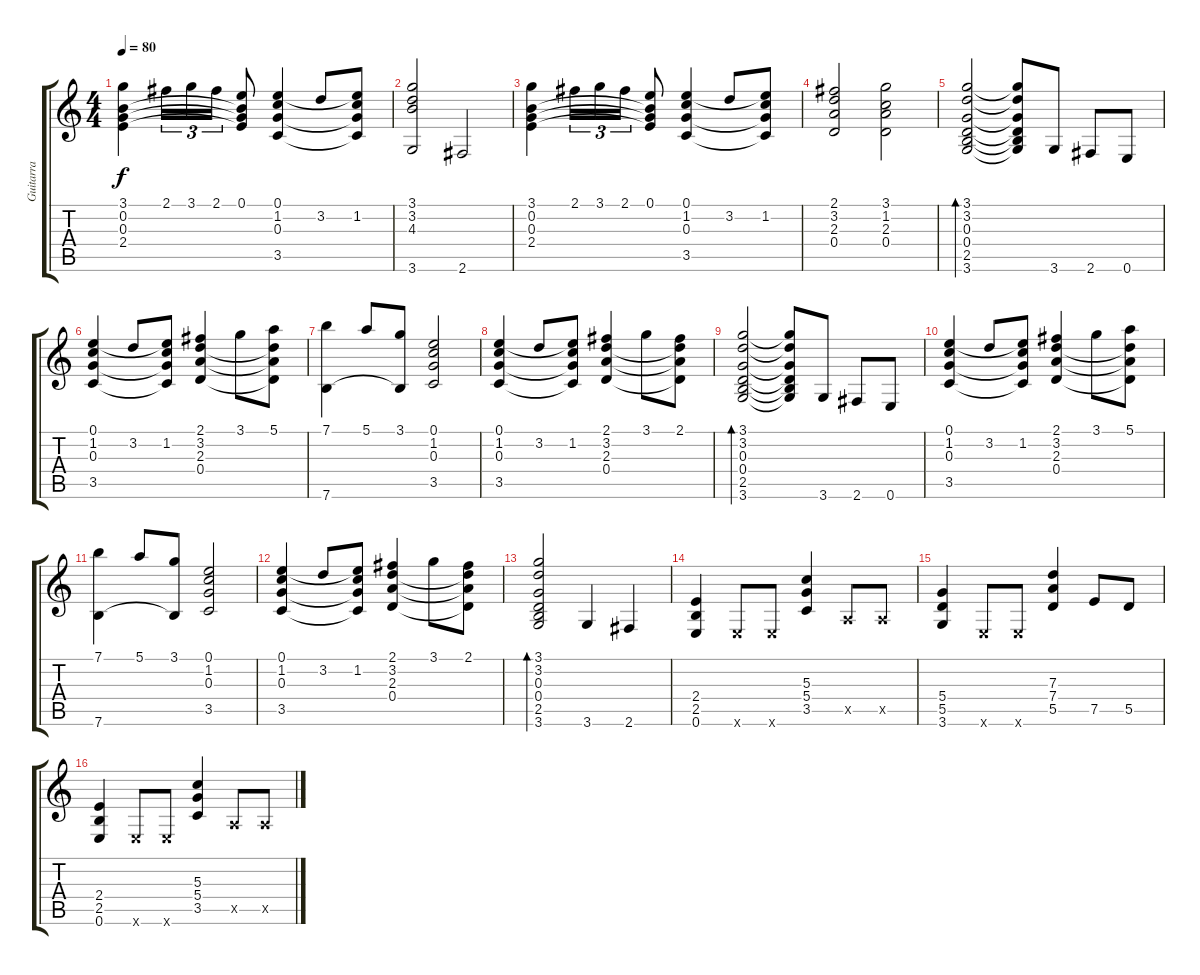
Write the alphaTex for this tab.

\track ("Guitarra" "Guitarra") {instrument acousticguitarnylon}
\staff {score tabs}
\tuning (E4 B3 G3 D3 A2 E2) {hide}
\ts (4 4)
\tempo 80
\clef g2
\ks c
(3.1 0.2 0.3 2.4).4{dy f instrument acousticguitarnylon} 2.1.16{tu (3 2)} 3.1.16{tu (3 2)} 2.1.16{tu (3 2)} (0.1 0.2{t} 0.3{t} 2.4{t}).8 (0.1 1.2 0.3 3.5).4 3.2.8 (0.1{t} 1.2 0.3{t} 3.5{t}).8 |
(3.1 3.2 4.3 3.6).2 2.6.2 |
(3.1 0.2 0.3 2.4).4 2.1.16{tu (3 2)} 3.1.16{tu (3 2)} 2.1.16{tu (3 2)} (0.1 0.2{t} 0.3{t} 2.4{t}).8 (0.1 1.2 0.3 3.5).4 3.2.8 (0.1{t} 1.2 0.3{t} 3.5{t}).8 |
(2.1 3.2 2.3 0.4).2 (3.1 1.2 2.3 0.4).2 |
(3.1 3.2 0.3 0.4 2.5 3.6).2{bd 60} (3.1{t} 3.2{t} 0.3{t} 0.4{t} 2.5{t} 3.6{t}).8 3.6.8 2.6.8 0.6.8 |
(0.1 1.2 0.3 3.5).4 3.2.8 (0.1{t} 1.2 0.3{t} 3.5{t}).8 (2.1 3.2 2.3 0.4).4 3.1.8 (5.1 3.2{t} 2.3{t} 0.4{t}).8 |
(7.1 7.6).4 5.1.8 (3.1 7.6{t}).8 (0.1 1.2 0.3 3.5).2 |
(0.1 1.2 0.3 3.5).4 3.2.8 (0.1{t} 1.2 0.3{t} 3.5{t}).8 (2.1 3.2 2.3 0.4).4 3.1.8 (2.1 3.2{t} 2.3{t} 0.4{t}).8 |
(3.1 3.2 0.3 0.4 2.5 3.6).2{bd 60} (3.1{t} 3.2{t} 0.3{t} 0.4{t} 2.5{t} 3.6{t}).8 3.6.8 2.6.8 0.6.8 |
(0.1 1.2 0.3 3.5).4 3.2.8 (0.1{t} 1.2 0.3{t} 3.5{t}).8 (2.1 3.2 2.3 0.4).4 3.1.8 (5.1 3.2{t} 2.3{t} 0.4{t}).8 |
(7.1 7.6).4 5.1.8 (3.1 7.6{t}).8 (0.1 1.2 0.3 3.5).2 |
(0.1 1.2 0.3 3.5).4 3.2.8 (0.1{t} 1.2 0.3{t} 3.5{t}).8 (2.1 3.2 2.3 0.4).4 3.1.8 (2.1 3.2{t} 2.3{t} 0.4{t}).8 |
(3.1 3.2 0.3 0.4 2.5 3.6).2{bd 60} 3.6.4 2.6.4 |
(2.4 2.5 0.6).4 0.6{x}.8 0.6{x}.8 (5.3 5.4 3.5).4 0.5{x}.8 0.5{x}.8 |
(5.4 5.5 3.6).4 0.6{x}.8 0.6{x}.8 (7.3 7.4 5.5).4 7.5.8 5.5.8 |
(2.4 2.5 0.6).4 0.6{x}.8 0.6{x}.8 (5.3 5.4 3.5).4 0.5{x}.8 0.5{x}.8
